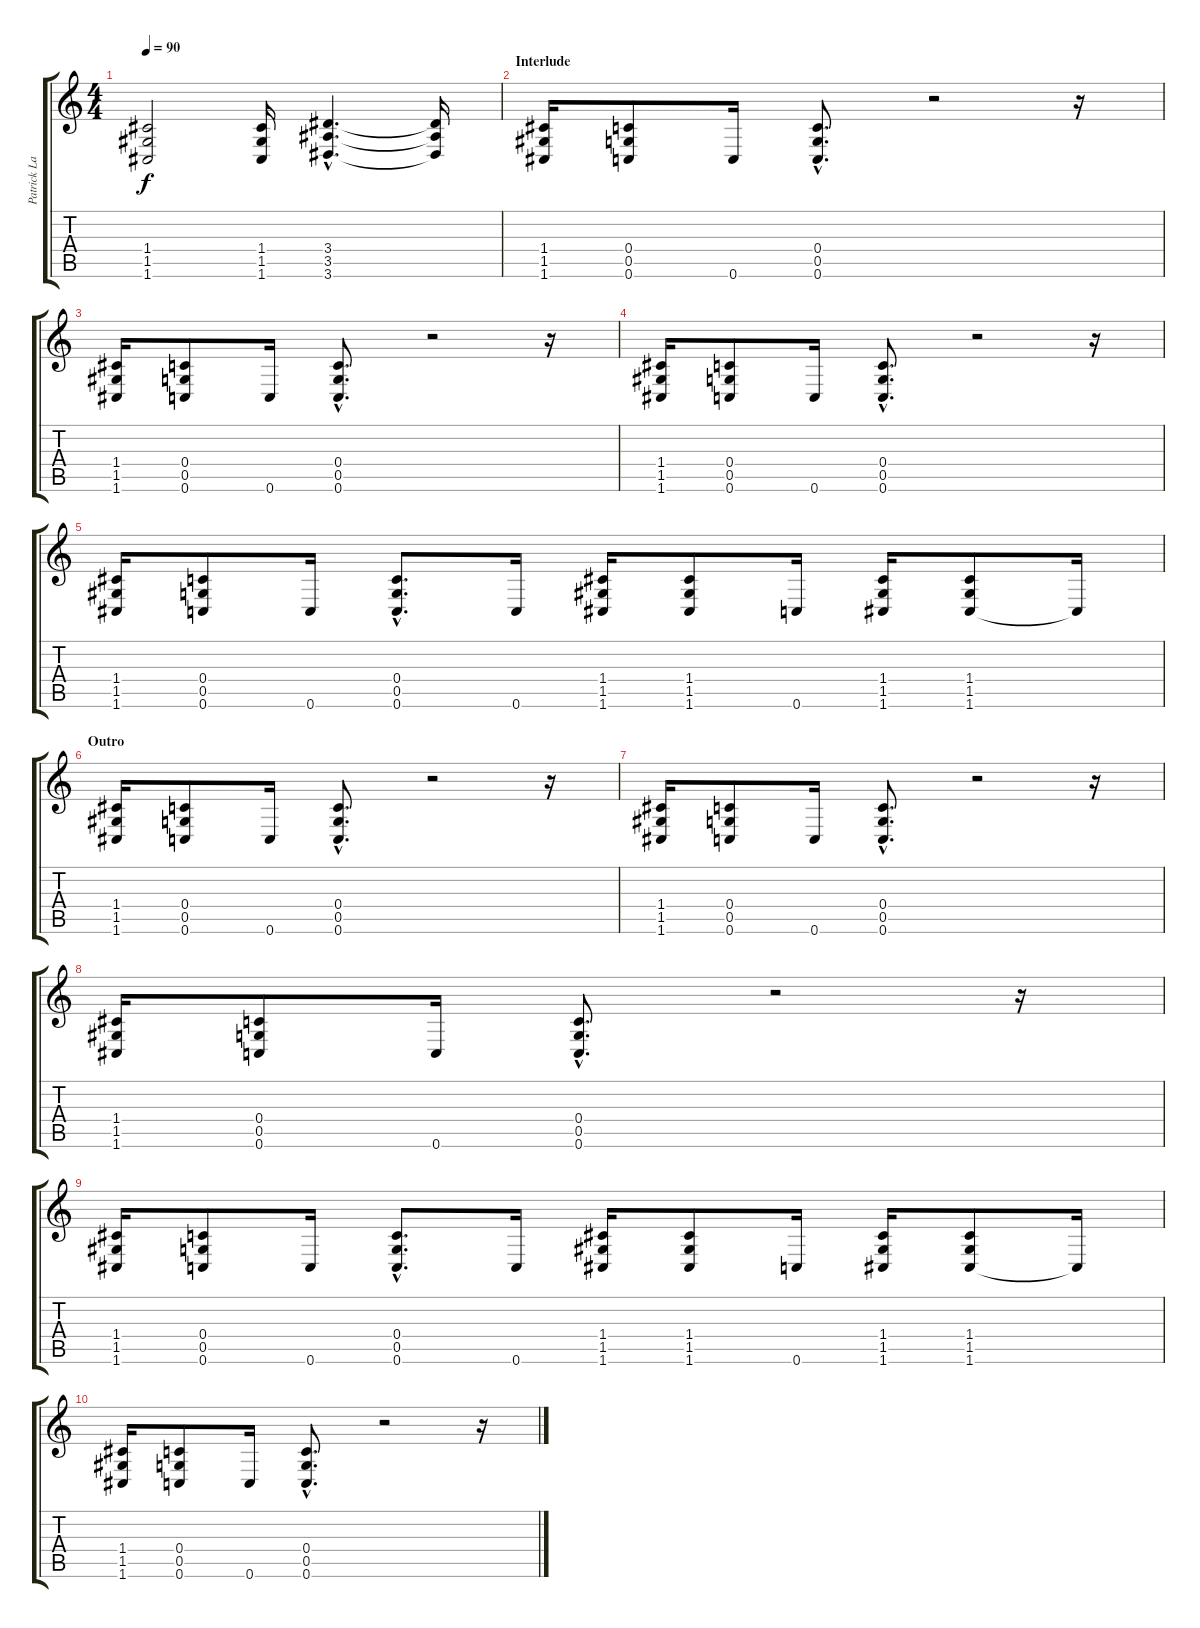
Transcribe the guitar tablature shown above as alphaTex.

\track ("Patrick Lachman" "Patrick La") {instrument distortionguitar}
\staff {score tabs}
\tuning (D4 A3 F3 C3 G2 C2) {hide}
\ts (4 4)
\tempo 90
\clef g2
\ks c
(1.4 1.5 1.6).2{dy f} (1.4 1.5 1.6).16 (3.4{hac} 3.5{hac} 3.6{hac}).4{d} (3.4{t} 3.5{t} 3.6{t}).16 |
\section ("" "Interlude")
(1.4 1.5 1.6).16 (0.4 0.5 0.6).8 0.6.16 (0.4{hac} 0.5{hac} 0.6{hac}).8{d} r.2 r.16 |
(1.4 1.5 1.6).16 (0.4 0.5 0.6).8 0.6.16 (0.4{hac} 0.5{hac} 0.6{hac}).8{d} r.2 r.16 |
(1.4 1.5 1.6).16 (0.4 0.5 0.6).8 0.6.16 (0.4{hac} 0.5{hac} 0.6{hac}).8{d} r.2 r.16 |
(1.4 1.5 1.6).16 (0.4 0.5 0.6).8 0.6.16 (0.4{hac} 0.5{hac} 0.6{hac}).8{d} 0.6.16 (1.4 1.5 1.6).16 (1.4 1.5 1.6).8 0.6.16 (1.4 1.5 1.6).16 (1.4 1.5 1.6).8 1.6{t}.16 |
\section ("" "Outro")
(1.4 1.5 1.6).16 (0.4 0.5 0.6).8 0.6.16 (0.4{hac} 0.5{hac} 0.6{hac}).8{d} r.2 r.16 |
(1.4 1.5 1.6).16 (0.4 0.5 0.6).8 0.6.16 (0.4{hac} 0.5{hac} 0.6{hac}).8{d} r.2 r.16 |
(1.4 1.5 1.6).16 (0.4 0.5 0.6).8 0.6.16 (0.4{hac} 0.5{hac} 0.6{hac}).8{d} r.2 r.16 |
(1.4 1.5 1.6).16 (0.4 0.5 0.6).8 0.6.16 (0.4{hac} 0.5{hac} 0.6{hac}).8{d} 0.6.16 (1.4 1.5 1.6).16 (1.4 1.5 1.6).8 0.6.16 (1.4 1.5 1.6).16 (1.4 1.5 1.6).8 1.6{t}.16 |
(1.4 1.5 1.6).16 (0.4 0.5 0.6).8 0.6.16 (0.4{hac} 0.5{hac} 0.6{hac}).8{d} r.2 r.16
